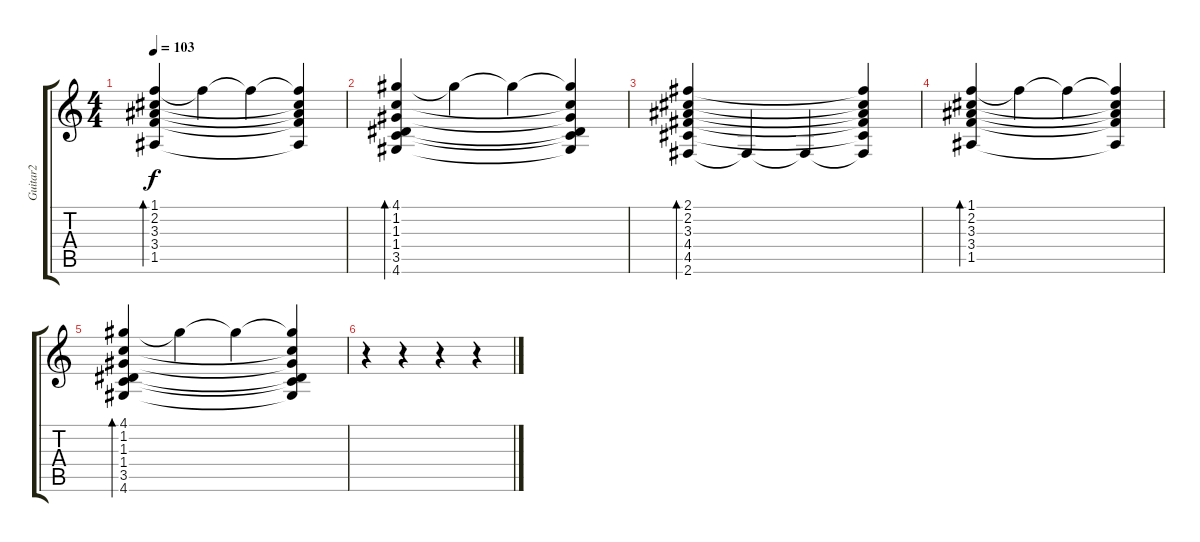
\track ("Guitar2" "Guitar2") {instrument acousticguitarsteel}
\staff {score tabs}
\tuning (E4 B3 G3 D3 A2 E2) {hide}
\ts (4 4)
\tempo 103
\clef g2
\ks c
(1.1 2.2 3.3 3.4 1.5).4{bd 120 dy f} 1.1{t}.4 1.1{t}.4 (1.1{t} 2.2{t} 3.3{t} 3.4{t} 1.5{t}).4 |
(4.1 1.2 1.3 1.4 3.5 4.6).4{bd 120} 4.1{t}.4 4.1{t}.4 (4.1{t} 1.2{t} 1.3{t} 1.4{t} 3.5{t} 4.6{t}).4 |
(2.1 2.2 3.3 4.4 4.5 2.6).4{bd 120} 2.6{t}.4 2.6{t}.4 (2.1{t} 2.2{t} 3.3{t} 4.4{t} 4.5{t} 2.6{t}).4 |
(1.1 2.2 3.3 3.4 1.5).4{bd 120} 1.1{t}.4 1.1{t}.4 (1.1{t} 2.2{t} 3.3{t} 3.4{t} 1.5{t}).4 |
(4.1 1.2 1.3 1.4 3.5 4.6).4{bd 120} 4.1{t}.4 4.1{t}.4 (4.1{t} 1.2{t} 1.3{t} 1.4{t} 3.5{t} 4.6{t}).4 |
r.4 r.4 r.4 r.4
